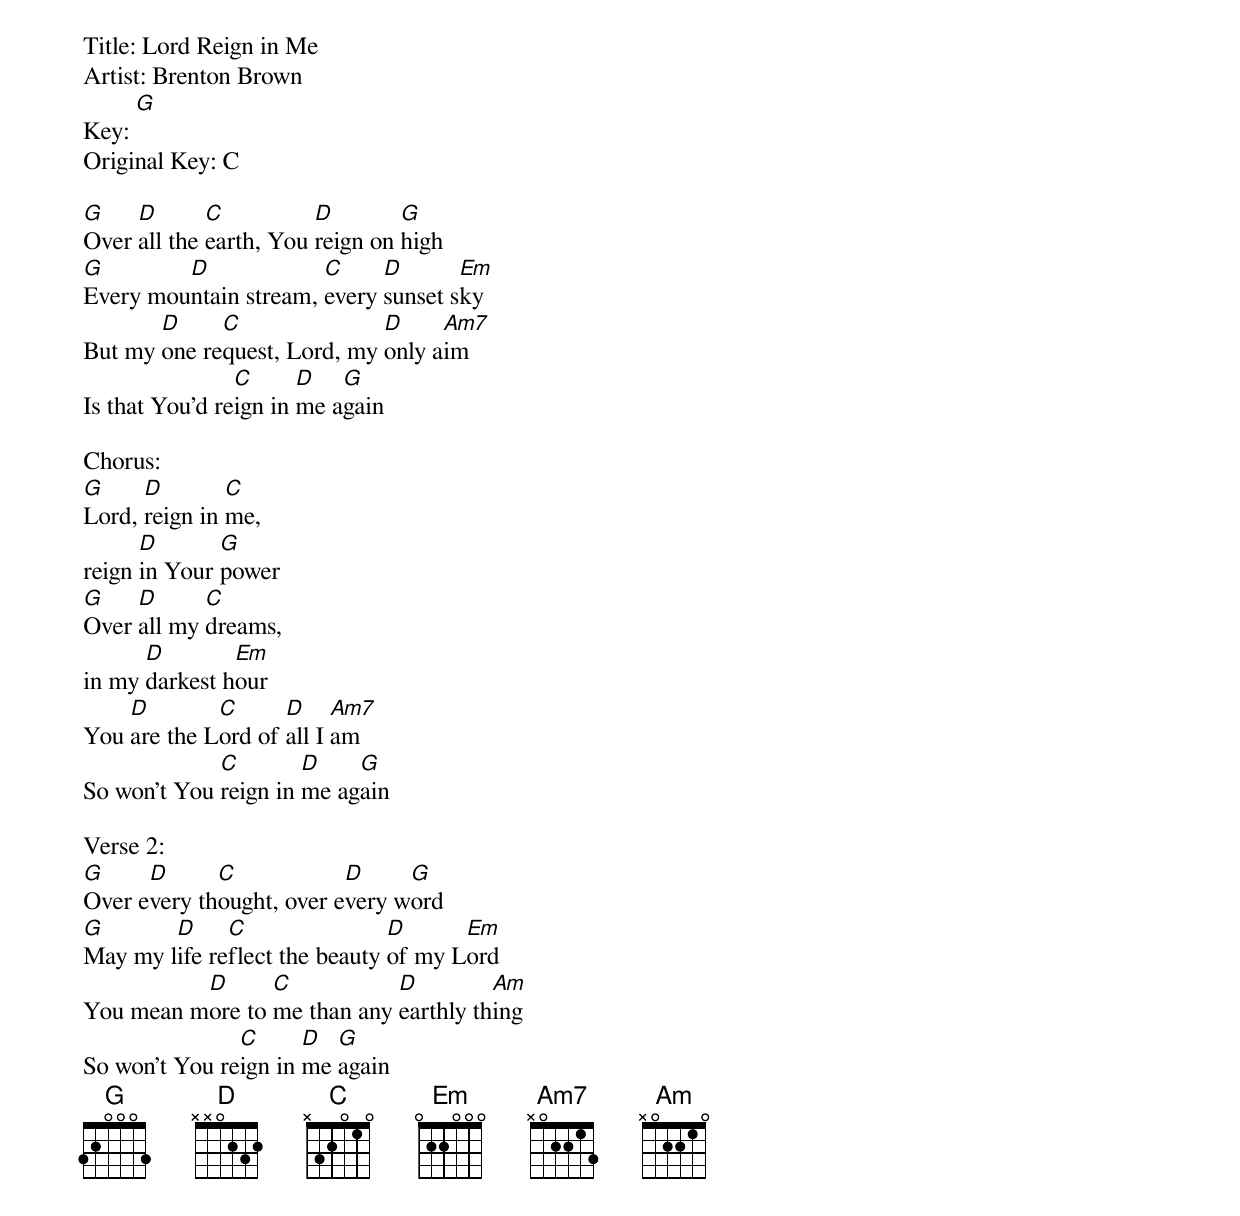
Title: Lord Reign in Me
Artist: Brenton Brown
Key: [G]
Original Key: C

[G]Over [D]all the [C]earth, You [D]reign on [G]high
[G]Every mou[D]ntain stream, [C]every [D]sunset s[Em]ky
But my [D]one re[C]quest, Lord, my [D]only a[Am7]im
Is that You'd re[C]ign in [D]me a[G]gain

Chorus:
[G]Lord, [D]reign in [C]me,
reign [D]in Your [G]power
[G]Over [D]all my [C]dreams,
in my [D]darkest h[Em]our
You [D]are the L[C]ord of [D]all I [Am7]am
So won't You [C]reign in [D]me ag[G]ain

Verse 2:
[G]Over e[D]very th[C]ought, over e[D]very w[G]ord
[G]May my l[D]ife re[C]flect the beauty [D]of my L[Em]ord
You mean m[D]ore to [C]me than any [D]earthly th[Am]ing
So won't You re[C]ign in [D]me [G]again
